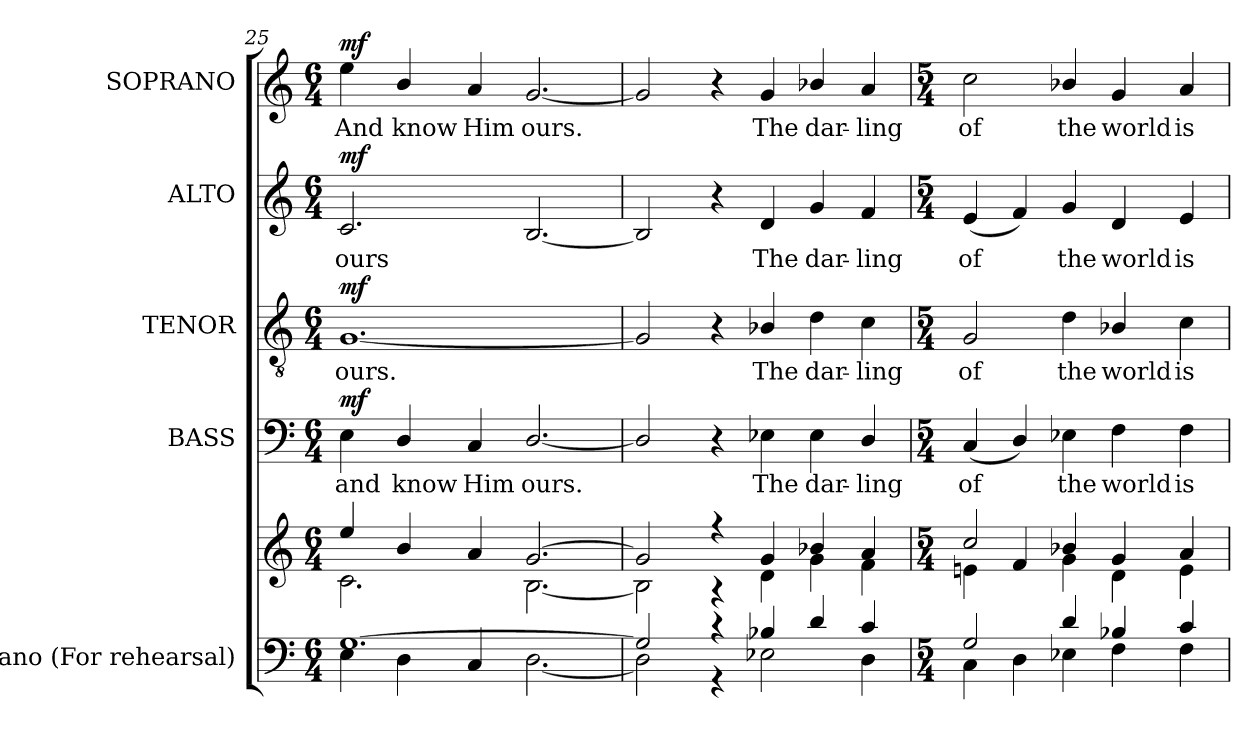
**kern	**kern	**kern	**text	**dynam	**kern	**text	**dynam	**kern	**text	**dynam	**kern	**text	**dynam
*part5	*part5	*part4	*part4	*part4	*part3	*part3	*part3	*part2	*part2	*part2	*part1	*part1	*part1
*staff6	*staff5	*staff4	*staff4	*staff4	*staff3	*staff3	*staff3	*staff2	*staff2	*staff2	*staff1	*staff1	*staff1
*I"Piano (For rehearsal)	*	*I"BASS	*	*	*I"TENOR	*	*	*I"ALTO	*	*	*I"SOPRANO	*	*
*	*	*I'B.	*	*	*I'T.	*	*	*I'A.	*	*	*I'S.	*	*
*clefF4	*clefG2	*clefF4	*	*	*clefGv2	*	*	*clefG2	*	*	*clefG2	*	*
*	*	*	*	*	*ITrd7c12	*	*	*	*	*	*	*	*
*k[]	*k[]	*k[]	*	*	*k[]	*	*	*k[]	*	*	*k[]	*	*
*C:	*C:	*C:	*	*	*C:	*	*	*C:	*	*	*C:	*	*
*M6/4	*M6/4	*M6/4	*	*	*M6/4	*	*	*M6/4	*	*	*M6/4	*	*
=25	=25	=25	=25	=25	=25	=25	=25	=25	=25	=25	=25	=25	=25
*^	*^	*	*	*	*	*	*	*	*	*	*	*	*
!	!	!	!	!	!LO:LY:b:color=#000000	!	!	!	!	!	!	!	!	!	!
!	!	!	!	!	!	!	!	!LO:LY:b:color=#000000	!	!	!	!	!	!	!
!	!	!	!	!	!	!	!	!	!	!	!LO:LY:b:color=#000000	!	!	!	!
!	!	!	!	!	!	!	!	!	!	!	!	!	!	!LO:LY:b:color=#000000	!
[1.Gi	4Ei\	4eei/	2.ci\	4Ei\	and	mf	[1.GGi	ours.	mf	2.ci/	ours	mf	4eei\	And	mf
!	!	!	!	!	!LO:LY:b:color=#000000	!	!	!	!	!	!	!	!	!	!
!	!	!	!	!	!	!	!	!	!	!	!	!	!	!LO:LY:b:color=#000000	!
.	4Di\	4bi/	.	4Di/	know	.	.	.	.	.	.	.	4bi/	know	.
!	!	!	!	!	!LO:LY:b:color=#000000	!	!	!	!	!	!	!	!	!	!
!	!	!	!	!	!	!	!	!	!	!	!	!	!	!LO:LY:b:color=#000000	!
.	4Ci/	4ai/	.	4Ci/	Him	.	.	.	.	.	.	.	4ai/	Him	.
!	!	!	!	!	!LO:LY:b:color=#000000	!	!	!	!	!	!	!	!	!	!
!	!	!	!	!	!	!	!	!	!	!	!	!	!	!LO:LY:b:color=#000000	!
.	[2.Di\	[2.gi/	[2.Bi\	[2.Di/	ours.	.	.	.	.	[2.Bi/	.	.	[2.gi/	ours.	.
!!LO:LB:g=z
=26	=26	=26	=26	=26	=26	=26	=26	=26	=26	=26	=26	=26	=26	=26	=26
2Gi/]	2Di\]	2gi/]	2Bi\]	2Di/]	.	.	2GGi/]	.	.	2Bi/]	.	.	2gi/]	.	.
4r	4r	4r	4r	4r	.	.	4r	.	.	4r	.	.	4r	.	.
!	!	!	!	!	!LO:LY:b:color=#000000	!	!	!	!	!	!	!	!	!	!
!	!	!	!	!	!	!	!	!LO:LY:b:color=#000000	!	!	!	!	!	!	!
!	!	!	!	!	!	!	!	!	!	!	!LO:LY:b:color=#000000	!	!	!	!
!	!	!	!	!	!	!	!	!	!	!	!	!	!	!LO:LY:b:color=#000000	!
4B-Xi/	2E-Xi\	4gi/	4di\	4E-Xi\	The	.	4BB-Xi/	The	.	4di/	The	.	4gi/	The	.
!	!	!	!	!	!LO:LY:b:color=#000000	!	!	!	!	!	!	!	!	!	!
!	!	!	!	!	!	!	!	!LO:LY:b:color=#000000	!	!	!	!	!	!	!
!	!	!	!	!	!	!	!	!	!	!	!LO:LY:b:color=#000000	!	!	!	!
!	!	!	!	!	!	!	!	!	!	!	!	!	!	!LO:LY:b:color=#000000	!
4di/	.	4b-Xi/	4gi\	4E-i\	dar-	.	4Di\	dar-	.	4gi/	dar-	.	4b-Xi/	dar-	.
!	!	!	!	!	!LO:LY:b:color=#000000	!	!	!	!	!	!	!	!	!	!
!	!	!	!	!	!	!	!	!LO:LY:b:color=#000000	!	!	!	!	!	!	!
!	!	!	!	!	!	!	!	!	!	!	!LO:LY:b:color=#000000	!	!	!	!
!	!	!	!	!	!	!	!	!	!	!	!	!	!	!LO:LY:b:color=#000000	!
4ci/	4Di\	4ai/	4fi\	4Di/	-ling	.	4Ci\	-ling	.	4fi/	-ling	.	4ai/	-ling	.
=27	=27	=27	=27	=27	=27	=27	=27	=27	=27	=27	=27	=27	=27	=27	=27
*M5/4	*	*M5/4	*	*M5/4	*	*	*M5/4	*	*	*M5/4	*	*	*M5/4	*	*
!	!	!	!	!	!LO:LY:b:color=#000000	!	!	!	!	!	!	!	!	!	!
!	!	!	!	!	!	!	!	!LO:LY:b:color=#000000	!	!	!	!	!	!	!
!	!	!	!	!	!	!	!	!	!	!	!LO:LY:b:color=#000000	!	!	!	!
!	!	!	!	!	!	!	!	!	!	!	!	!	!	!LO:LY:b:color=#000000	!
2Gi/	4Ci\	2cci/	4eni\	(4Ci/	of	.	2GGi/	of	.	(4ei/	of	.	2cci\	of	.
.	4Di\	.	4fi/	4Di/)	.	.	.	.	.	4fi/)	.	.	.	.	.
!	!	!	!	!	!LO:LY:b:color=#000000	!	!	!	!	!	!	!	!	!	!
!	!	!	!	!	!	!	!	!LO:LY:b:color=#000000	!	!	!	!	!	!	!
!	!	!	!	!	!	!	!	!	!	!	!LO:LY:b:color=#000000	!	!	!	!
!	!	!	!	!	!	!	!	!	!	!	!	!	!	!LO:LY:b:color=#000000	!
4di/	4E-Xi\	4b-Xi/	4gi\	4E-Xi\	the	.	4Di\	the	.	4gi/	the	.	4b-Xi/	the	.
!	!	!	!	!	!LO:LY:b:color=#000000	!	!	!	!	!	!	!	!	!	!
!	!	!	!	!	!	!	!	!LO:LY:b:color=#000000	!	!	!	!	!	!	!
!	!	!	!	!	!	!	!	!	!	!	!LO:LY:b:color=#000000	!	!	!	!
!	!	!	!	!	!	!	!	!	!	!	!	!	!	!LO:LY:b:color=#000000	!
4B-Xi/	4Fi\	4gi/	4di\	4Fi\	world	.	4BB-Xi/	world	.	4di/	world	.	4gi/	world	.
!	!	!	!	!	!LO:LY:b:color=#000000	!	!	!	!	!	!	!	!	!	!
!	!	!	!	!	!	!	!	!LO:LY:b:color=#000000	!	!	!	!	!	!	!
!	!	!	!	!	!	!	!	!	!	!	!LO:LY:b:color=#000000	!	!	!	!
!	!	!	!	!	!	!	!	!	!	!	!	!	!	!LO:LY:b:color=#000000	!
4ci/	4Fi\	4ai/	4ei\	4Fi\	is	.	4Ci\	is	.	4ei/	is	.	4ai/	is	.
*v	*v	*	*	*	*	*	*	*	*	*	*	*	*	*	*
*	*v	*v	*	*	*	*	*	*	*	*	*	*	*	*
=	=	=	=	=	=	=	=	=	=	=	=	=	=
*-	*-	*-	*-	*-	*-	*-	*-	*-	*-	*-	*-	*-	*-
